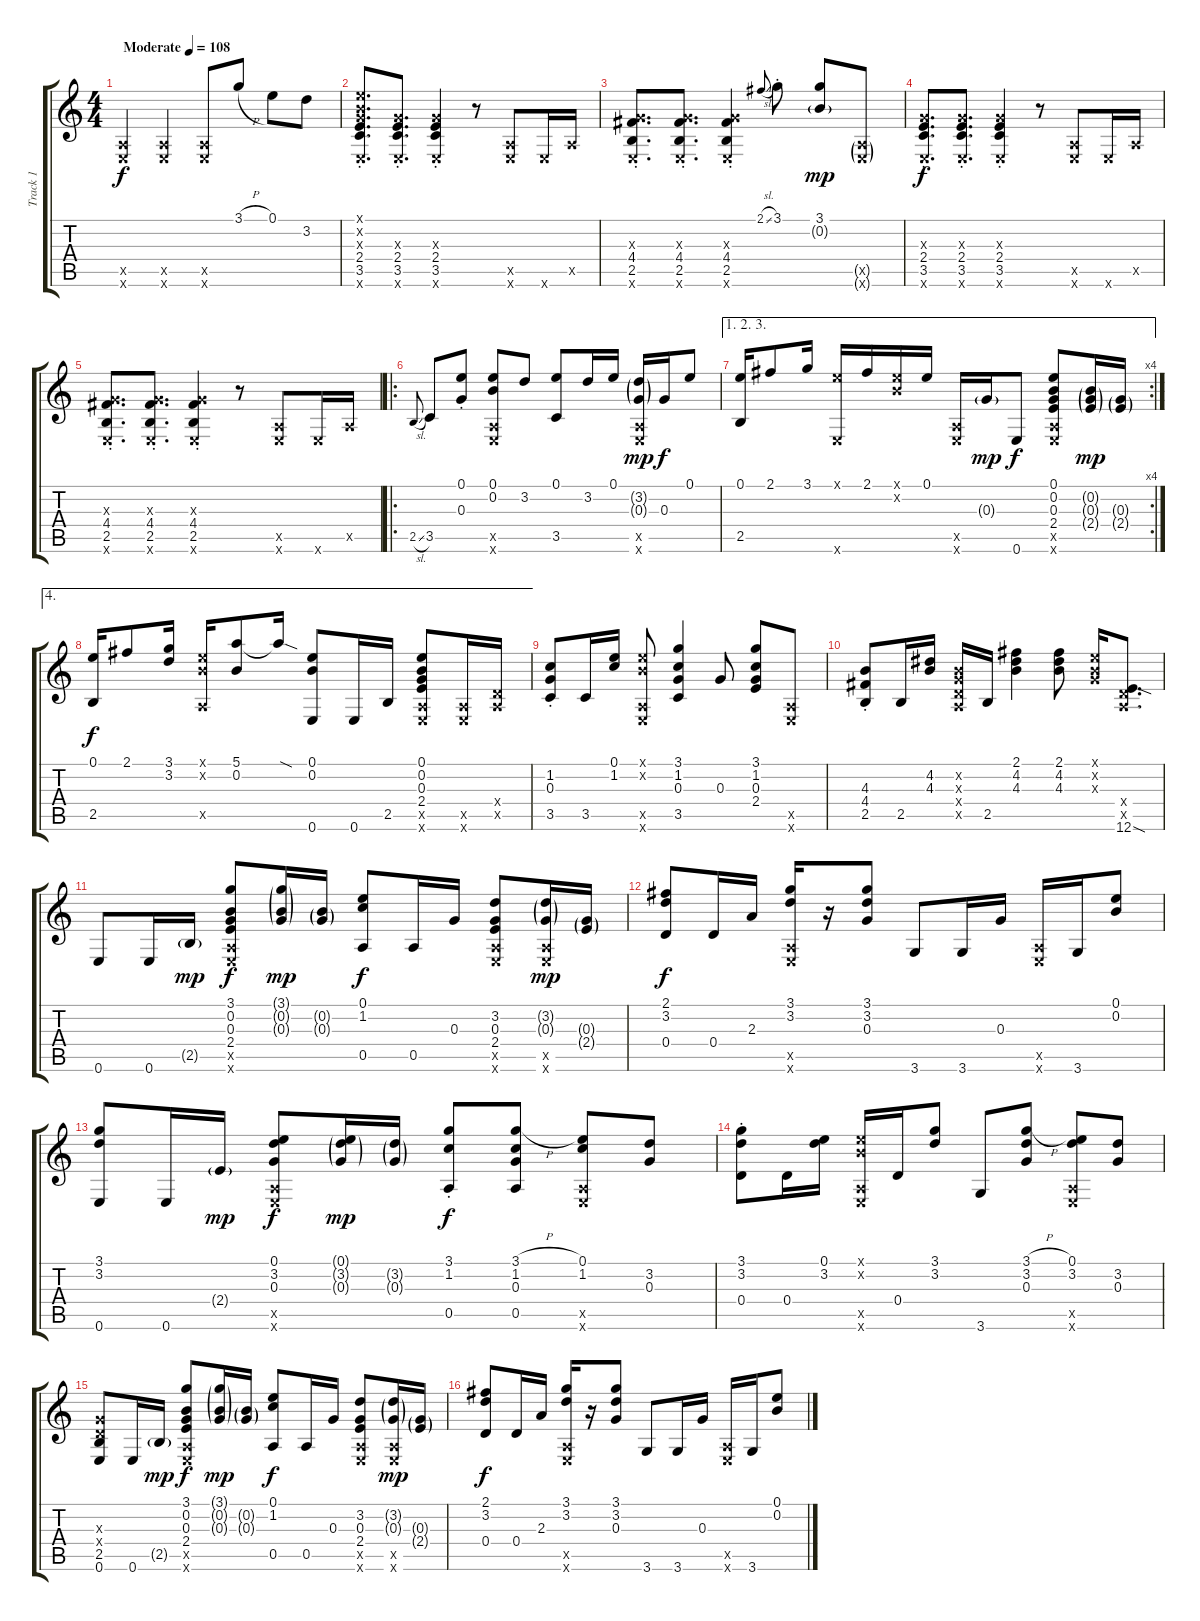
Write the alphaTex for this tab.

\track ("Track 1" "Track 1") {instrument acousticguitarsteel}
\staff {score tabs}
\tuning (E4 B3 G3 D3 A2 E2) {hide}
\ts (4 4)
\tempo (108 "Moderate")
\clef g2
\ks c
(0.5{x} 0.6{x}).4{dy f instrument acousticguitarsteel} (0.5{x} 0.6{x}).4 (0.5{x} 0.6{x}).8 3.1{h}.8 0.1.8 3.2.8 |
(0.1{x} 0.2{x} 0.3{x} 2.4{st} 3.5{st} 0.6{x}).8{d} (0.3{x} 2.4{st} 3.5{st} 0.6{x}).8{d} (0.3{x} 2.4{st} 3.5{st} 0.6{x}).4 r.8 (0.5{x} 0.6{x}).8 0.6{x}.16 0.5{x}.16 |
(0.3{x} 4.4{st} 2.5{st} 0.6{x}).8{d} (0.3{x} 4.4{st} 2.5{st} 0.6{x}).8{d} (0.3{x} 4.4{st} 2.5{st} 0.6{x}).4 2.1{sl}.8{gr onbeat} 3.1{st}.8 (3.1 0.2{g}).8{dy mp} (0.5{g x} 0.6{g x}).8 |
(0.3{x} 2.4{st} 3.5{st} 0.6{x}).8{d dy f} (0.3{x} 2.4{st} 3.5{st} 0.6{x}).8{d} (0.3{x} 2.4{st} 3.5{st} 0.6{x}).4 r.8 (0.5{x} 0.6{x}).8 0.6{x}.16 0.5{x}.16 |
(0.3{x} 4.4{st} 2.5{st} 0.6{x}).8{d} (0.3{x} 4.4{st} 2.5{st} 0.6{x}).8{d} (0.3{x} 4.4{st} 2.5{st} 0.6{x}).4 r.8 (0.5{x} 0.6{x}).8 0.6{x}.16 0.5{x}.16 |
\ro
2.5{sl}.8{gr onbeat} 3.5.8 (0.1{st} 0.3{st}).8 (0.1 0.2 0.5{x} 0.6{x}).8 3.2.8 (0.1 3.5).8 3.2.16 0.1.16 (3.2{g} 0.3{g} 0.5{x} 0.6{x}).16{dy mp} 0.3.16{dy f} 0.1.8 |
\ae (1 2 3)
\rc 4
(0.1 2.5).16 2.1.8 3.1.16 (0.1{x} 0.6{x}).16 2.1.16 (0.1{x} 0.2{x}).16 0.1.16 (0.5{x} 0.6{x}).16 0.3{g}.16{dy mp} 0.6.8{dy f} (0.1 0.2 0.3 2.4 0.5{x} 0.6{x}).8 (0.2{g} 0.3{g} 2.4{g}).16{dy mp} (0.3{g} 2.4{g}).16 |
\ae 4
(0.1 2.5).16{dy f} 2.1.8 (3.1 3.2).16 (0.1{x} 0.2{x} 0.5{x}).16 (5.1 0.2).8 5.1{sod t}.16 (0.1 0.2 0.6).8 0.6.16 2.5.16 (0.1 0.2 0.3 2.4 0.5{x} 0.6{x}).8 (0.5{x} 0.6{x}).16 (0.4{x} 0.5{x}).16 |
(1.2{st} 0.3{st} 3.5).8 3.5.16 (0.1 1.2).16 (0.1{x} 0.2{x} 0.5{x} 0.6{x}).8 (3.1 1.2 0.3 3.5).4 0.3.8 (3.1 1.2 0.3 2.4).8 (0.5{x} 0.6{x}).8 |
(4.3{st} 4.4{st} 2.5).8 2.5.16 (4.2 4.3).16 (0.2{x} 0.3{x} 0.4{x} 0.5{x}).16 2.5.16 (2.1 4.2 4.3).4 (2.1 4.2 4.3).8 (0.1{x} 0.2{x} 0.3{x}).16 (0.4{x} 0.5{x} 12.6{sod}).8{d} |
0.6.8 0.6.16 2.5{g}.16{dy mp} (3.1 0.2 0.3 2.4 0.5{x} 0.6{x}).8{dy f} (3.1{g} 0.2{g} 0.3{g}).16{dy mp} (0.2{g} 0.3{g}).16 (0.1 1.2 0.5).8{dy f} 0.5.16 0.3.16 (3.2 0.3 2.4 0.5{x} 0.6{x}).8 (3.2{g} 0.3{g} 0.5{x} 0.6{x}).16{dy mp} (0.3{g} 2.4{g}).16 |
(2.1 3.2 0.4).8{dy f} 0.4.16 2.3.16 (3.1 3.2 0.5{x} 0.6{x}).16 r.16 (3.1 3.2 0.3).8 3.6.8 3.6.16 0.3.16 (0.5{x} 0.6{x}).16 3.6.16 (0.1 0.2).8 |
(3.1 3.2 0.6).8 0.6.16 2.4{g}.16{dy mp} (0.1 3.2 0.3 0.5{x} 0.6{x}).8{dy f} (0.1{g} 3.2{g} 0.3{g}).16{dy mp} (3.2{g} 0.3{g}).16 (3.1{st} 1.2{st} 0.5).8{dy f} (3.1{h} 1.2 0.3 0.5).8 (0.1 1.2 0.5{x} 0.6{x}).8 (3.2 0.3).8 |
(3.1{st} 3.2{st} 0.4).8 0.4.16 (0.1 3.2).16 (0.1{x} 0.2{x} 0.5{x} 0.6{x}).16 0.4.16 (3.1 3.2).8 3.6.8 (3.1{h} 3.2 0.3).8 (0.1 3.2 0.5{x} 0.6{x}).8 (3.2 0.3).8 |
(0.3{x} 0.4{x} 2.5 0.6).8 0.6.16 2.5{g}.16{dy mp} (3.1 0.2 0.3 2.4 0.5{x} 0.6{x}).8{dy f} (3.1{g} 0.2{g} 0.3{g}).16{dy mp} (0.2{g} 0.3{g}).16 (0.1 1.2 0.5).8{dy f} 0.5.16 0.3.16 (3.2 0.3 2.4 0.5{x} 0.6{x}).8 (3.2{g} 0.3{g} 0.5{x} 0.6{x}).16{dy mp} (0.3{g} 2.4{g}).16 |
(2.1 3.2 0.4).8{dy f} 0.4.16 2.3.16 (3.1 3.2 0.5{x} 0.6{x}).16 r.16 (3.1 3.2 0.3).8 3.6.8 3.6.16 0.3.16 (0.5{x} 0.6{x}).16 3.6.16 (0.1 0.2).8
